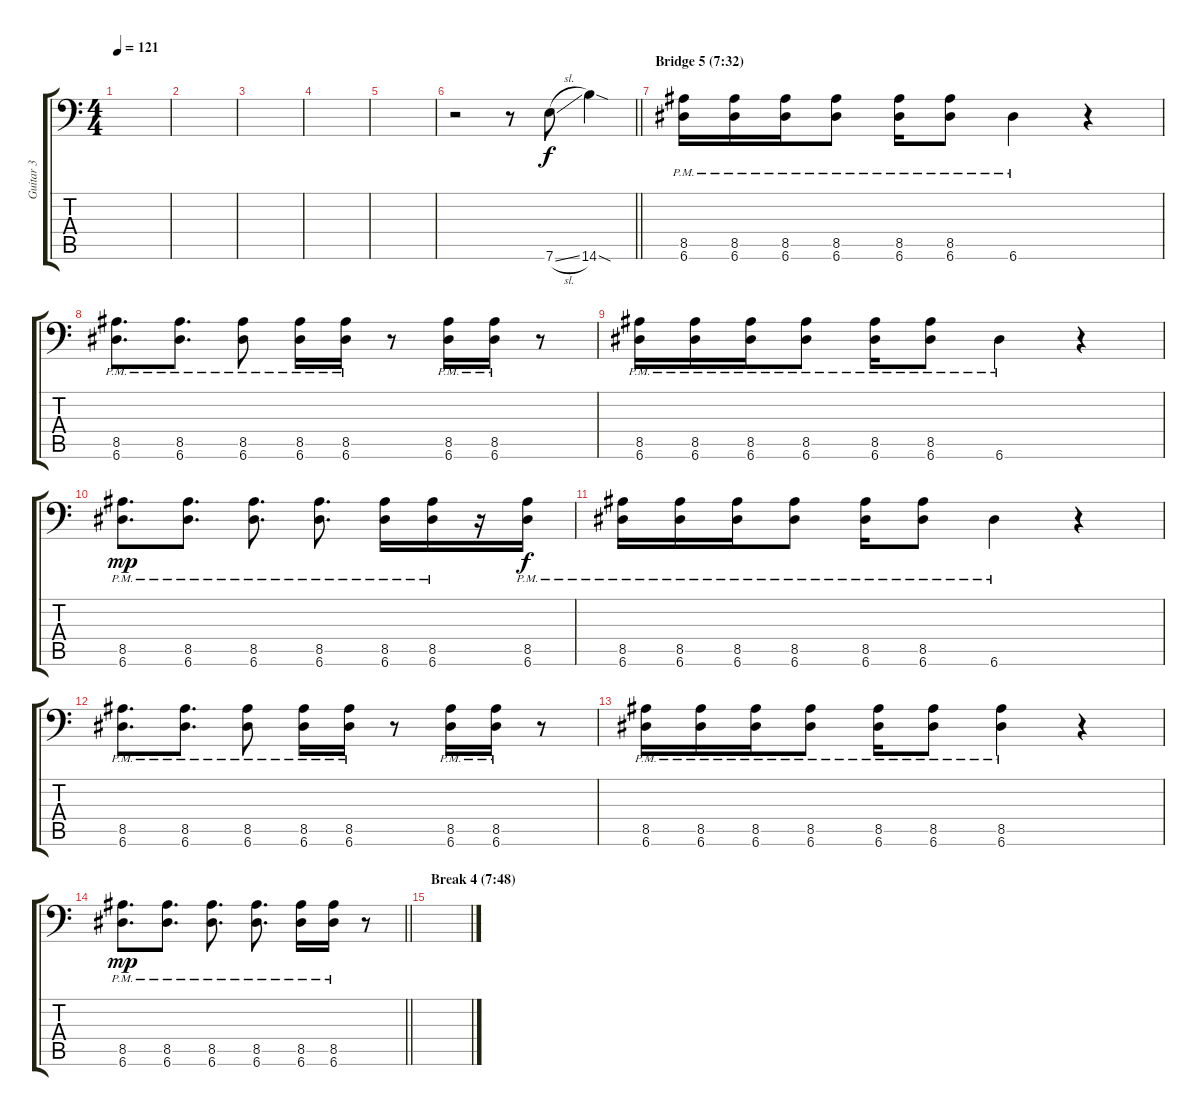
\track ("Guitar 3" "Guitar 3") {instrument distortionguitar}
\staff {score tabs}
\tuning (A3 E3 C3 G2 D2 A1) {hide}
\ts (4 4)
\tempo 121
\clef f4
\ks c
|
|
|
|
|
\barLineRight lightlight
r.2 r.8 7.6{sl}.8 14.6{sod}.4 |
\section ("" "Bridge 5 (7:32)")
(8.5{pm} 6.6{pm}).16 (8.5{pm} 6.6{pm}).16 (8.5{pm} 6.6{pm}).16 (8.5{pm} 6.6{pm}).8 (8.5{pm} 6.6{pm}).16 (8.5{pm} 6.6{pm}).8 6.6{pm}.4 r.4 |
(8.5{pm} 6.6{pm}).8{d} (8.5{pm} 6.6{pm}).8{d} (8.5{pm} 6.6{pm}).8 (8.5{pm} 6.6{pm}).16 (8.5{pm} 6.6{pm}).16 r.8 (8.5{pm} 6.6{pm}).16 (8.5{pm} 6.6{pm}).16 r.8 |
(8.5{pm} 6.6{pm}).16 (8.5{pm} 6.6{pm}).16 (8.5{pm} 6.6{pm}).16 (8.5{pm} 6.6{pm}).8 (8.5{pm} 6.6{pm}).16 (8.5{pm} 6.6{pm}).8 6.6{pm}.4 r.4 |
(8.5 6.6{pm}).8{d dy mp} (8.5 6.6{pm}).8{d} (8.5 6.6{pm}).8{d} (8.5 6.6{pm}).8{d} (8.5 6.6{pm}).16 (8.5 6.6{pm}).16 r.16 (8.5{pm} 6.6{pm}).16{dy f} |
(8.5{pm} 6.6{pm}).16 (8.5{pm} 6.6{pm}).16 (8.5{pm} 6.6{pm}).16 (8.5{pm} 6.6{pm}).8 (8.5{pm} 6.6{pm}).16 (8.5{pm} 6.6{pm}).8 6.6{pm}.4 r.4 |
(8.5{pm} 6.6{pm}).8{d} (8.5{pm} 6.6{pm}).8{d} (8.5{pm} 6.6{pm}).8 (8.5{pm} 6.6{pm}).16 (8.5{pm} 6.6{pm}).16 r.8 (8.5{pm} 6.6{pm}).16 (8.5{pm} 6.6{pm}).16 r.8 |
(8.5{pm} 6.6{pm}).16 (8.5{pm} 6.6{pm}).16 (8.5{pm} 6.6{pm}).16 (8.5{pm} 6.6{pm}).8 (8.5{pm} 6.6{pm}).16 (8.5{pm} 6.6{pm}).8 (8.5{pm} 6.6{pm}).4 r.4 |
\barLineRight lightlight
(8.5{pm} 6.6{pm}).8{d dy mp} (8.5{pm} 6.6{pm}).8{d} (8.5{pm} 6.6{pm}).8{d} (8.5{pm} 6.6{pm}).8{d} (8.5{pm} 6.6{pm}).16 (8.5{pm} 6.6{pm}).16 r.8 |
\section ("" "Break 4 (7:48)")
